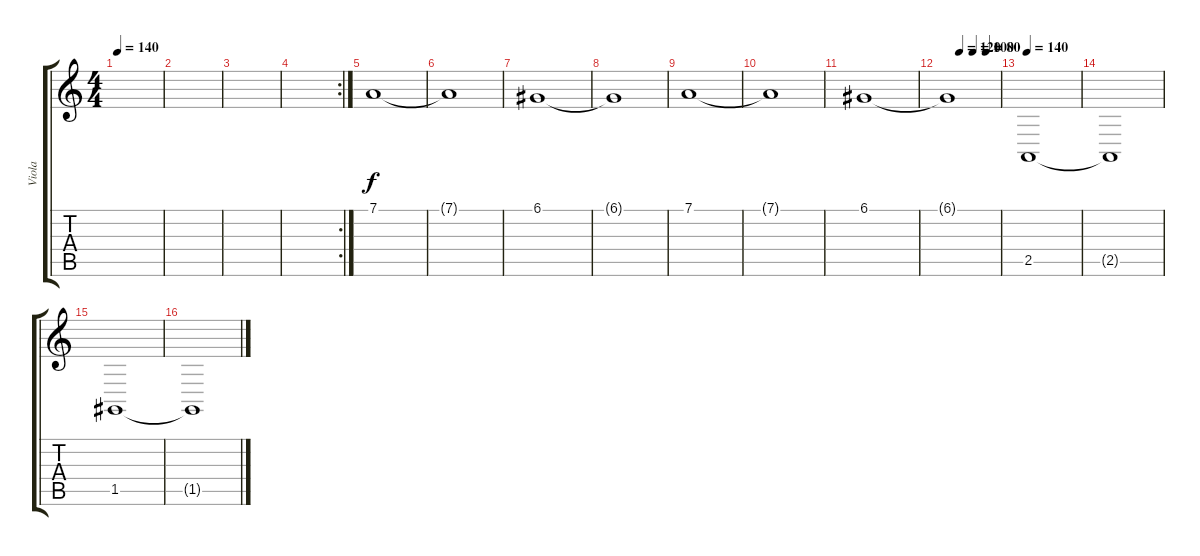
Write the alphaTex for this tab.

\track ("Viola" "Viola") {instrument viola}
\staff {score tabs}
\tuning (D4 A3 F3 C3 G2 D2) {hide}
\ts (4 4)
\tempo 140
\clef g2
\ks c
|
|
|
\rc 2
|
7.1.1 |
7.1{t}.1 |
6.1.1 |
6.1{t}.1 |
7.1.1 |
7.1{t}.1 |
6.1.1 |
\tempo (120 0.25)
\tempo (100 0.5)
\tempo (80 0.75)
6.1{t}.1 |
\tempo 140
2.5.1 |
2.5{t}.1 |
1.5.1 |
1.5{t}.1
